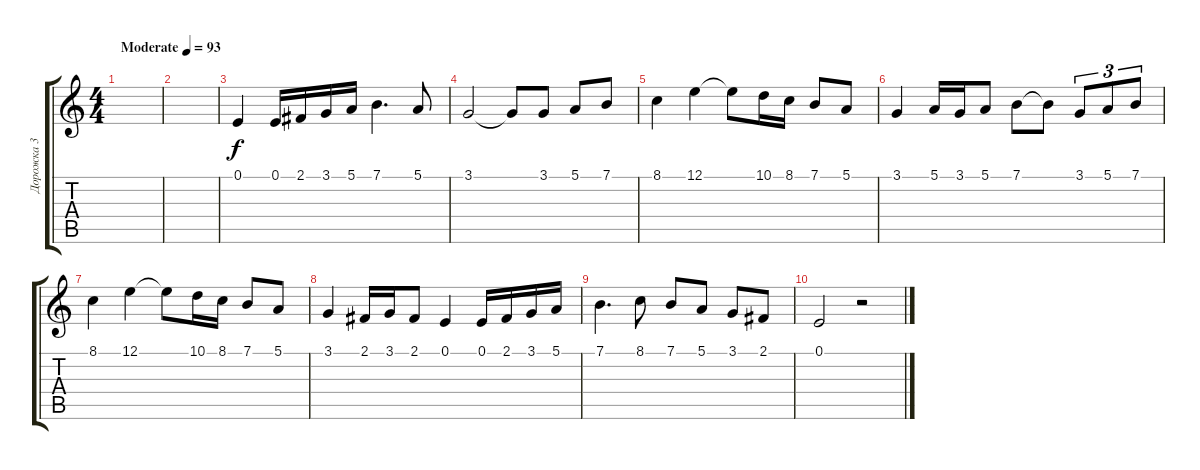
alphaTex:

\track ("Дорожка 3" "Дорожка 3") {instrument tuba}
\staff {score tabs}
\tuning (E4 B3 G3 D3 A2 E2) {hide}
\ts (4 4)
\tempo (93 "Moderate")
\clef g2
\ks c
|
|
0.1.4 0.1.16 2.1.16 3.1.16 5.1.16 7.1.4{d} 5.1.8 |
3.1.2 3.1{t}.8 3.1.8 5.1.8 7.1.8 |
8.1.4 12.1.4 12.1{t}.8 10.1.16 8.1.16 7.1.8 5.1.8 |
3.1.4 5.1.16 3.1.16 5.1.8 7.1.8 7.1{t}.8 3.1.8{tu (3 2)} 5.1.8{tu (3 2)} 7.1.8{tu (3 2)} |
8.1.4 12.1.4 12.1{t}.8 10.1.16 8.1.16 7.1.8 5.1.8 |
3.1.4 2.1.16 3.1.16 2.1.8 0.1.4 0.1.16 2.1.16 3.1.16 5.1.16 |
7.1.4{d} 8.1.8 7.1.8 5.1.8 3.1.8 2.1.8 |
0.1.2 r.2
